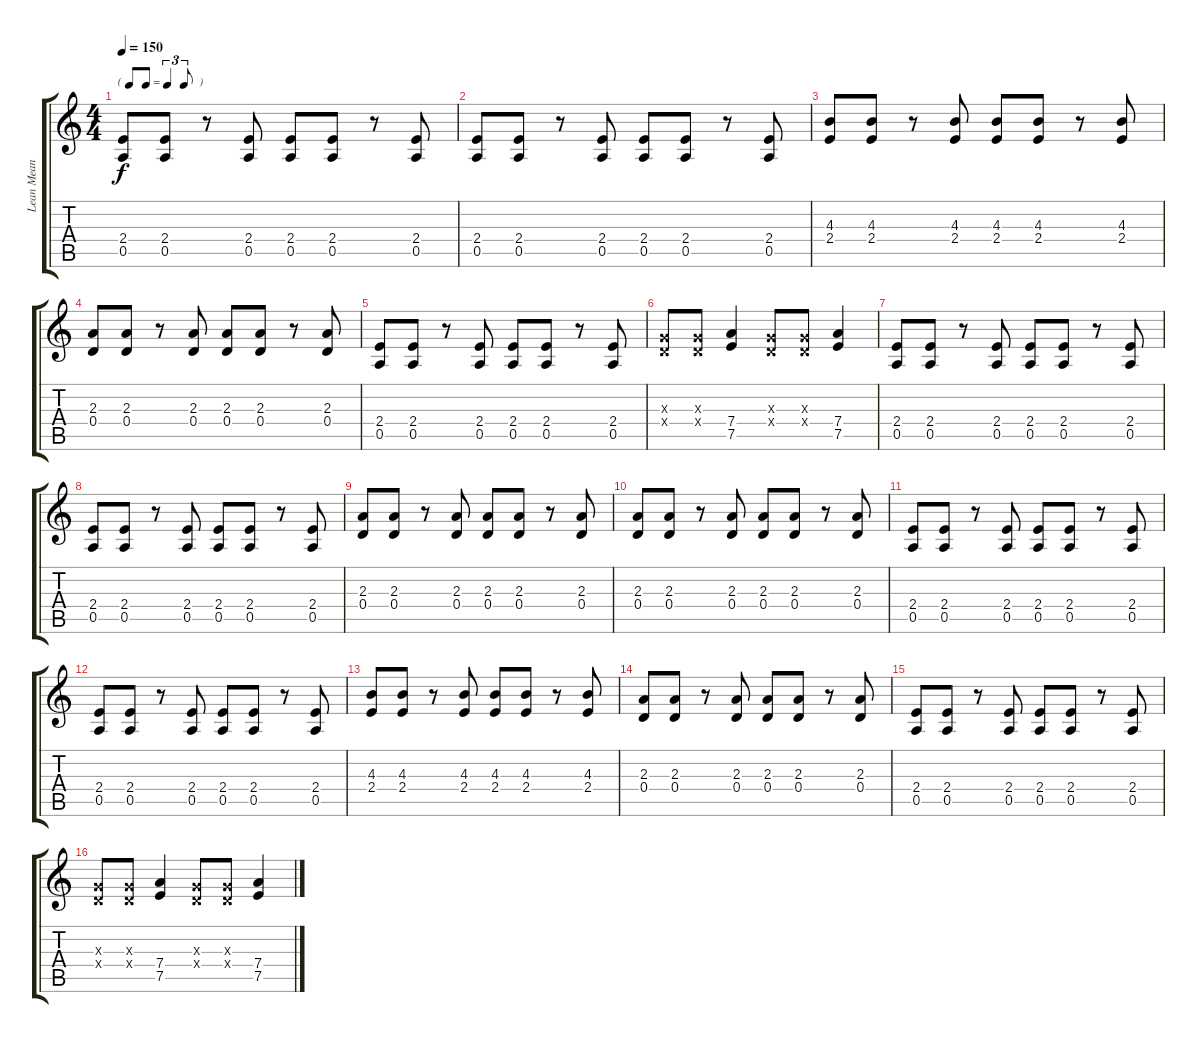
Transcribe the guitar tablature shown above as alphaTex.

\track ("Lean Mean Lead Machine" "Lean Mean ") {instrument electricguitarclean}
\staff {score tabs}
\tuning (E4 B3 G3 D3 A2 E2) {hide}
\ts (4 4)
\tf triplet8th
\tempo 150
\clef g2
\ks c
(2.4 0.5).8{dy f} (2.4 0.5).8 r.8 (2.4 0.5).8 (2.4 0.5).8 (2.4 0.5).8 r.8 (2.4 0.5).8 |
(2.4 0.5).8 (2.4 0.5).8 r.8 (2.4 0.5).8 (2.4 0.5).8 (2.4 0.5).8 r.8 (2.4 0.5).8 |
(4.3 2.4).8 (4.3 2.4).8 r.8 (4.3 2.4).8 (4.3 2.4).8 (4.3 2.4).8 r.8 (4.3 2.4).8 |
(2.3 0.4).8 (2.3 0.4).8 r.8 (2.3 0.4).8 (2.3 0.4).8 (2.3 0.4).8 r.8 (2.3 0.4).8 |
(2.4 0.5).8 (2.4 0.5).8 r.8 (2.4 0.5).8 (2.4 0.5).8 (2.4 0.5).8 r.8 (2.4 0.5).8 |
(0.3{x} 0.4{x}).8{instrument electricguitarclean} (0.3{x} 0.4{x}).8 (7.4 7.5).4 (0.3{x} 0.4{x}).8 (0.3{x} 0.4{x}).8 (7.4 7.5).4 |
(2.4 0.5).8{instrument electricguitarmuted} (2.4 0.5).8 r.8 (2.4 0.5).8 (2.4 0.5).8 (2.4 0.5).8 r.8 (2.4 0.5).8 |
(2.4 0.5).8 (2.4 0.5).8 r.8 (2.4 0.5).8 (2.4 0.5).8 (2.4 0.5).8 r.8 (2.4 0.5).8 |
(2.3 0.4).8 (2.3 0.4).8 r.8 (2.3 0.4).8 (2.3 0.4).8 (2.3 0.4).8 r.8 (2.3 0.4).8 |
(2.3 0.4).8 (2.3 0.4).8 r.8 (2.3 0.4).8 (2.3 0.4).8 (2.3 0.4).8 r.8 (2.3 0.4).8 |
(2.4 0.5).8 (2.4 0.5).8 r.8 (2.4 0.5).8 (2.4 0.5).8 (2.4 0.5).8 r.8 (2.4 0.5).8 |
(2.4 0.5).8 (2.4 0.5).8 r.8 (2.4 0.5).8 (2.4 0.5).8 (2.4 0.5).8 r.8 (2.4 0.5).8 |
(4.3 2.4).8 (4.3 2.4).8 r.8 (4.3 2.4).8 (4.3 2.4).8 (4.3 2.4).8 r.8 (4.3 2.4).8 |
(2.3 0.4).8 (2.3 0.4).8 r.8 (2.3 0.4).8 (2.3 0.4).8 (2.3 0.4).8 r.8 (2.3 0.4).8 |
(2.4 0.5).8 (2.4 0.5).8 r.8 (2.4 0.5).8 (2.4 0.5).8 (2.4 0.5).8 r.8 (2.4 0.5).8 |
(0.3{x} 0.4{x}).8{instrument electricguitarclean} (0.3{x} 0.4{x}).8 (7.4 7.5).4 (0.3{x} 0.4{x}).8 (0.3{x} 0.4{x}).8 (7.4 7.5).4
